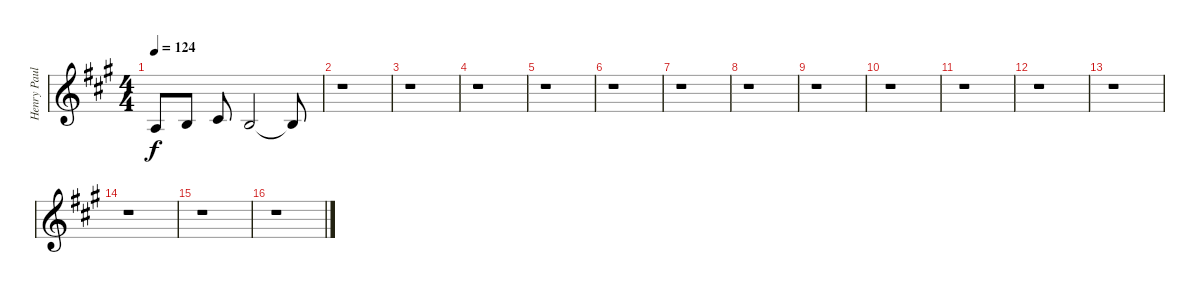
\track ("Henry Paul Vocals" "Henry Paul") {instrument englishhorn}
\staff {score}
\tuning (E4 B3 G3 D3 A2 E2) {hide}
\ts (4 4)
\tempo 124
\clef g2
\ks a
2.3.8{dy f} 4.3.8 2.2.8 4.3.2 4.3{t}.8 |
r.1 |
r.1 |
r.1 |
r.1 |
r.1 |
r.1 |
r.1 |
r.1 |
r.1 |
r.1 |
r.1 |
r.1 |
r.1 |
r.1 |
r.1
